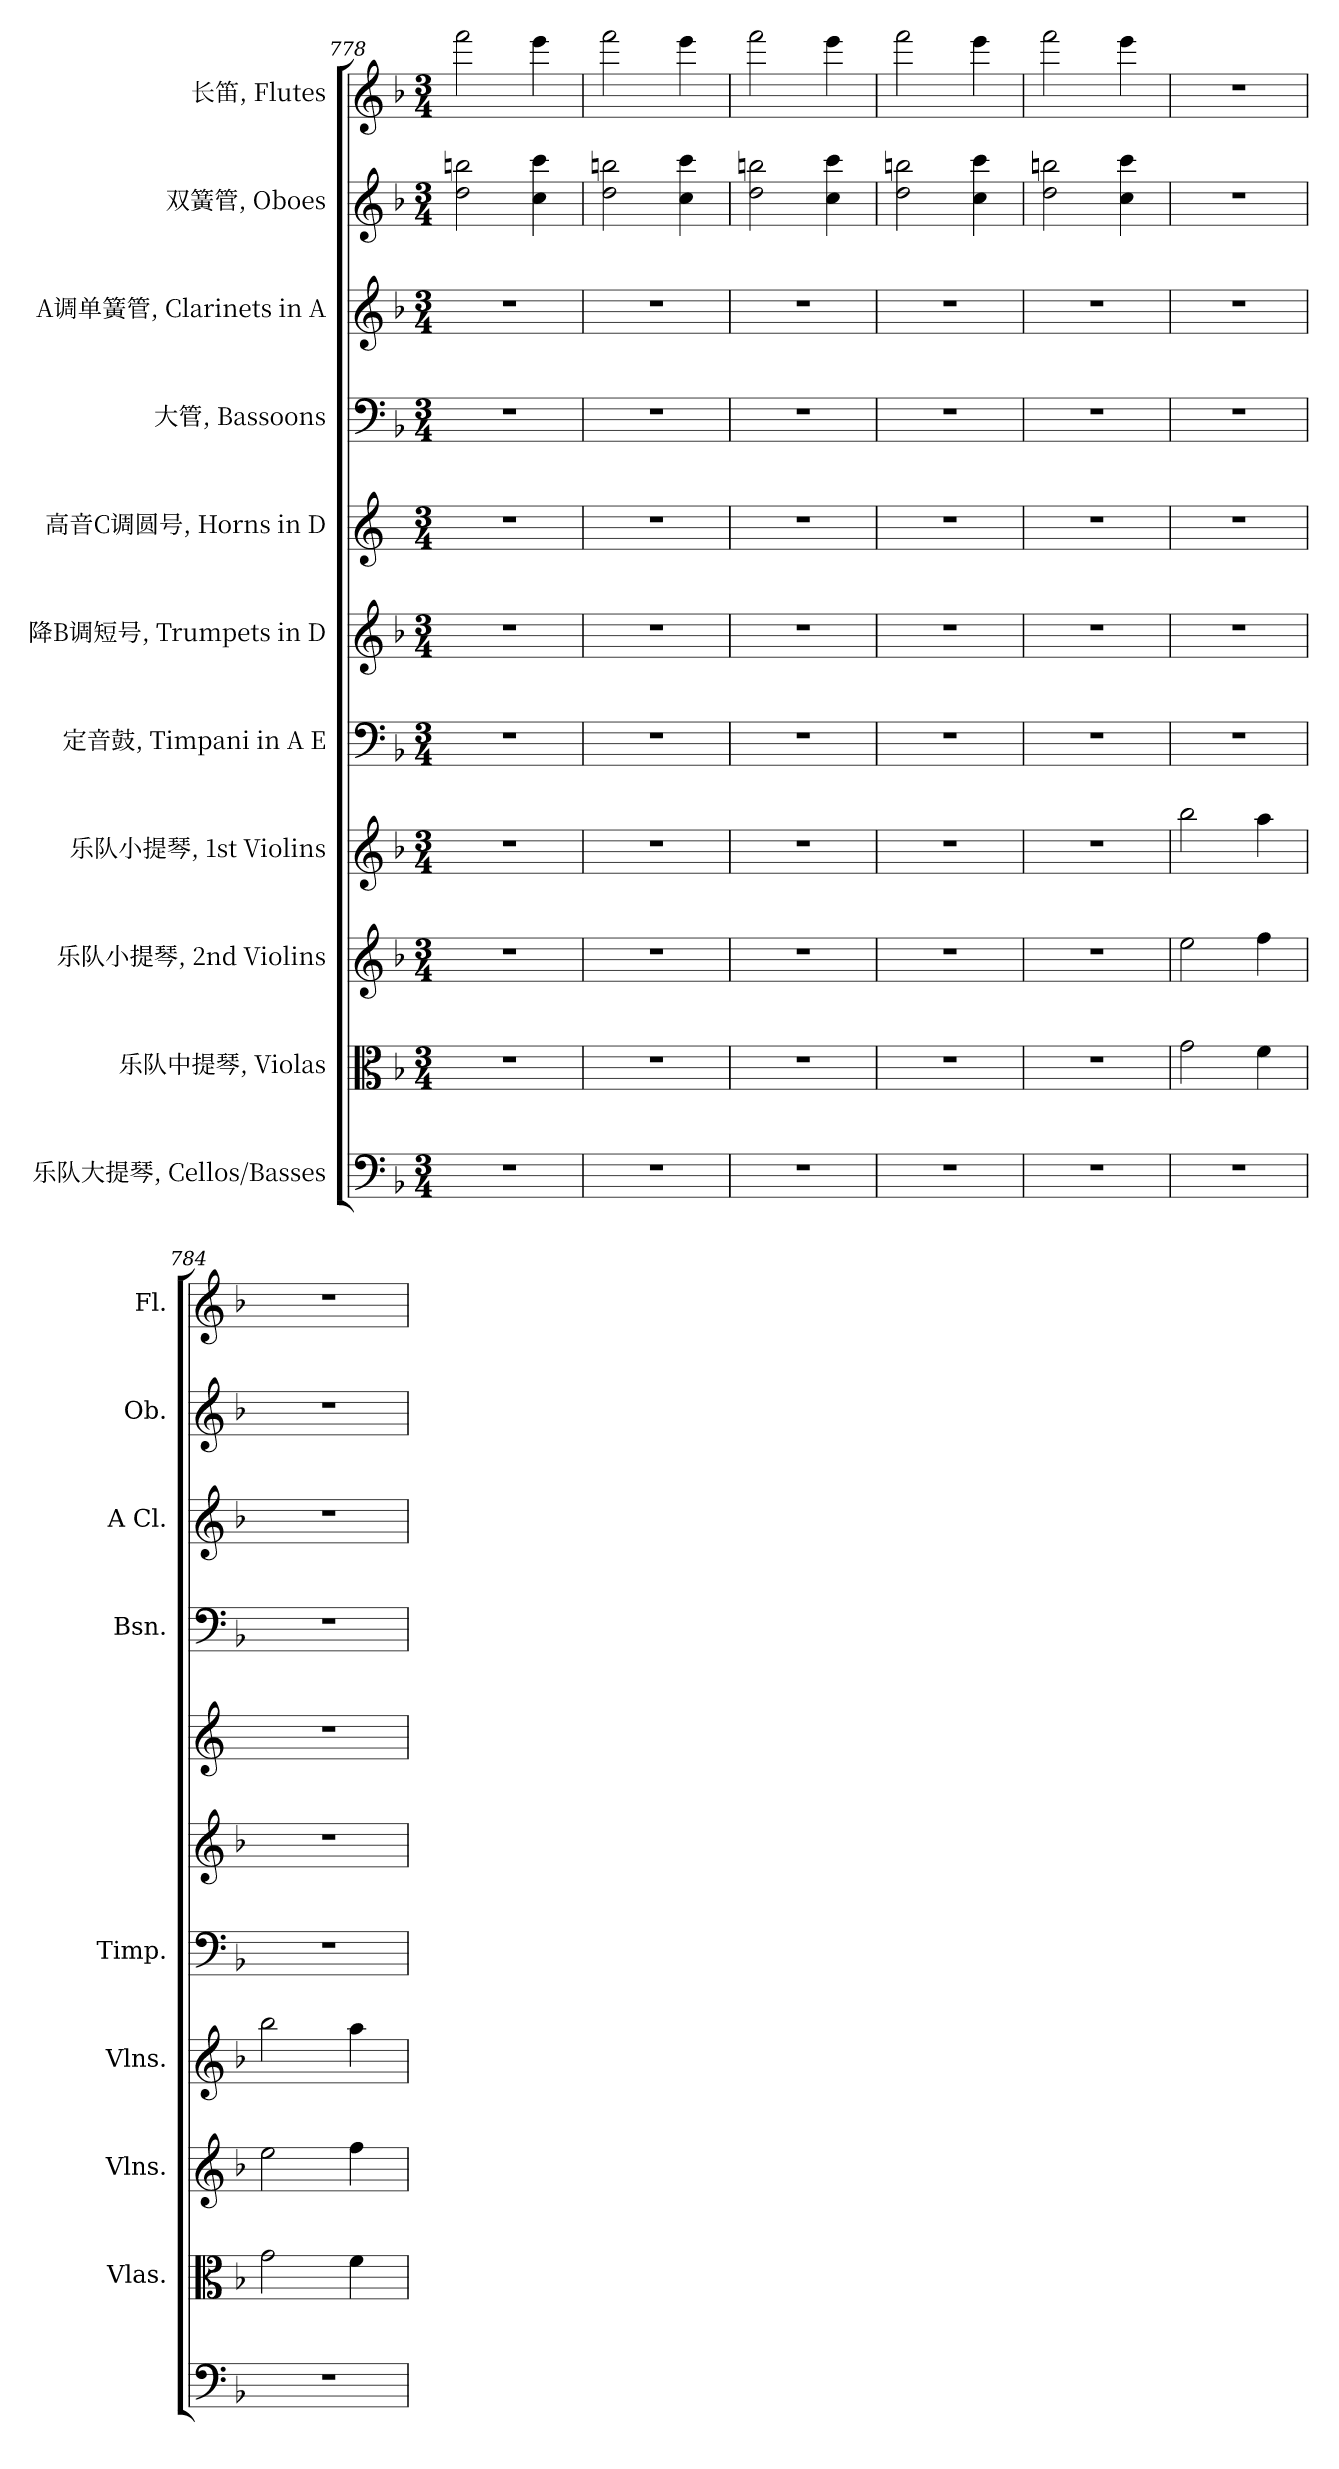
**kern	**kern	**kern	**kern	**kern	**kern	**kern	**kern	**kern	**kern	**kern
*part11	*part10	*part9	*part8	*part7	*part6	*part5	*part4	*part3	*part2	*part1
*staff11	*staff10	*staff9	*staff8	*staff7	*staff6	*staff5	*staff4	*staff3	*staff2	*staff1
*I"乐队大提琴, Cellos/Basses	*I"乐队中提琴, Violas	*I"乐队小提琴, 2nd Violins	*I"乐队小提琴, 1st Violins	*I"定音鼓, Timpani in A E	*I"降B调短号, Trumpets in D	*I"高音C调圆号, Horns in D	*I"大管, Bassoons	*I"A调单簧管, Clarinets in A	*I"双簧管, Oboes	*I"长笛, Flutes
*	*I'Vlas.	*I'Vlns.	*I'Vlns.	*I'Timp.	*	*	*I'Bsn.	*I'A Cl.	*I'Ob.	*I'Fl.
*clefF4	*clefC3	*clefG2	*clefG2	*clefF4	*clefG2	*clefG2	*clefF4	*clefG2	*clefG2	*clefG2
*	*	*	*	*	*ITrd1c2	*ITrd4c7	*	*ITrd2c3	*	*
*k[b-]	*k[b-]	*k[b-]	*k[b-]	*k[b-]	*k[b-e-a-]	*k[b-]	*k[b-]	*k[f#c#]	*k[b-]	*k[b-]
*M3/4	*M3/4	*M3/4	*M3/4	*M3/4	*M3/4	*M3/4	*M3/4	*M3/4	*M3/4	*M3/4
=778	=778	=778	=778	=778	=778	=778	=778	=778	=778	=778
2.r	2.r	2.r	2.r	2.r	2.r	2.r	2.r	2.r	2dd\ 2bbn\	2fff\
.	.	.	.	.	.	.	.	.	4cc\ 4ccc\	4eee\
=779	=779	=779	=779	=779	=779	=779	=779	=779	=779	=779
2.r	2.r	2.r	2.r	2.r	2.r	2.r	2.r	2.r	2dd\ 2bbn\	2fff\
.	.	.	.	.	.	.	.	.	4cc\ 4ccc\	4eee\
!!LO:PB:g=z
=780	=780	=780	=780	=780	=780	=780	=780	=780	=780	=780
2.r	2.r	2.r	2.r	2.r	2.r	2.r	2.r	2.r	2dd\ 2bbn\	2fff\
.	.	.	.	.	.	.	.	.	4cc\ 4ccc\	4eee\
=781	=781	=781	=781	=781	=781	=781	=781	=781	=781	=781
2.r	2.r	2.r	2.r	2.r	2.r	2.r	2.r	2.r	2dd\ 2bbn\	2fff\
.	.	.	.	.	.	.	.	.	4cc\ 4ccc\	4eee\
=782	=782	=782	=782	=782	=782	=782	=782	=782	=782	=782
2.r	2.r	2.r	2.r	2.r	2.r	2.r	2.r	2.r	2dd\ 2bbn\	2fff\
.	.	.	.	.	.	.	.	.	4cc\ 4ccc\	4eee\
=783	=783	=783	=783	=783	=783	=783	=783	=783	=783	=783
2.r	2g\	2ee\	2bb-\	2.r	2.r	2.r	2.r	2.r	2.r	2.r
.	4f\	4ff\	4aa\	.	.	.	.	.	.	.
=784	=784	=784	=784	=784	=784	=784	=784	=784	=784	=784
2.r	2g\	2ee\	2bb-\	2.r	2.r	2.r	2.r	2.r	2.r	2.r
.	4f\	4ff\	4aa\	.	.	.	.	.	.	.
=	=	=	=	=	=	=	=	=	=	=
*-	*-	*-	*-	*-	*-	*-	*-	*-	*-	*-
